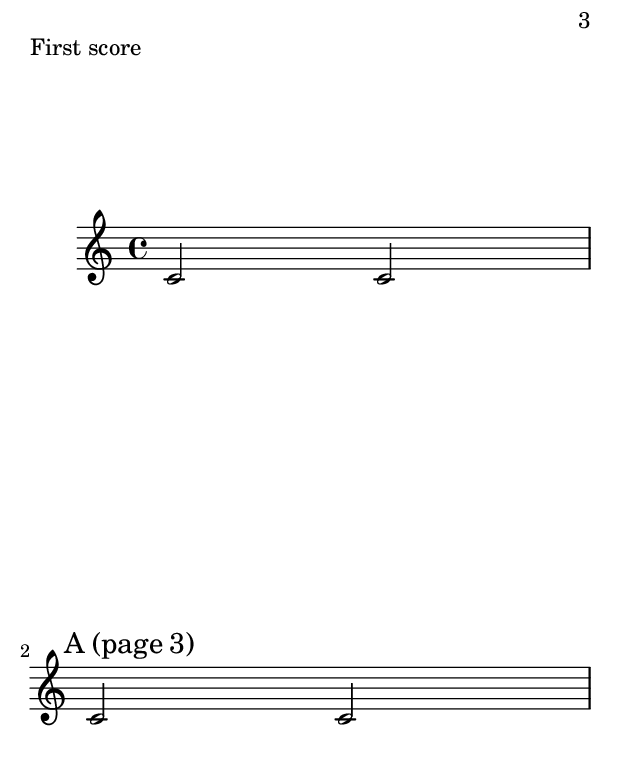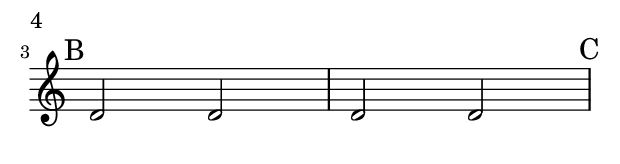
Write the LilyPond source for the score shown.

%% Do not edit this file; it is auto-generated from input/new
%% This file is in the public domain.
\version "2.11.52"
\header {
  lsrtags = "spacing"
  texidoc = "Page labels may be placed inside music or at top-level,
and referred to in markups."
  doctitle = "Page label"
} % begin verbatim

#(set-default-paper-size "a6")

#(define-markup-command (toc-line layout props label text) (symbol? markup?)
  (interpret-markup layout props
   (markup #:fill-line (text #:page-ref label "8" "?"))))

\book {
  \markup \huge \fill-line { \null Title Page \null }

  \pageBreak

  \label #'toc
  \markup \column {
    \large \fill-line { \null Table of contents \null }
    \toc-line #'toc "Table of contents"
    \toc-line #'firstScore "First Score"
    \toc-line #'markA "Mark A"
    \toc-line #'markB "Mark B"
    \toc-line #'markC "Mark C"
    \toc-line #'unknown "Unknown label"
  }

  \pageBreak

  \label #'firstScore
  \score {
    {
      c'2 c'
      \mark \markup { A (page \concat { \page-ref #'markA "0" "?" ) } } \label #'markA
      c'2 c'
      \pageBreak
      \mark "B" \label #'markB
      d'2 d'
      d'2 d'
      \once \override Score.RehearsalMark #'break-visibility = #begin-of-line-invisible
      \mark "C" \label #'markC
    }
    \header { piece = "First score" }
  }
}
